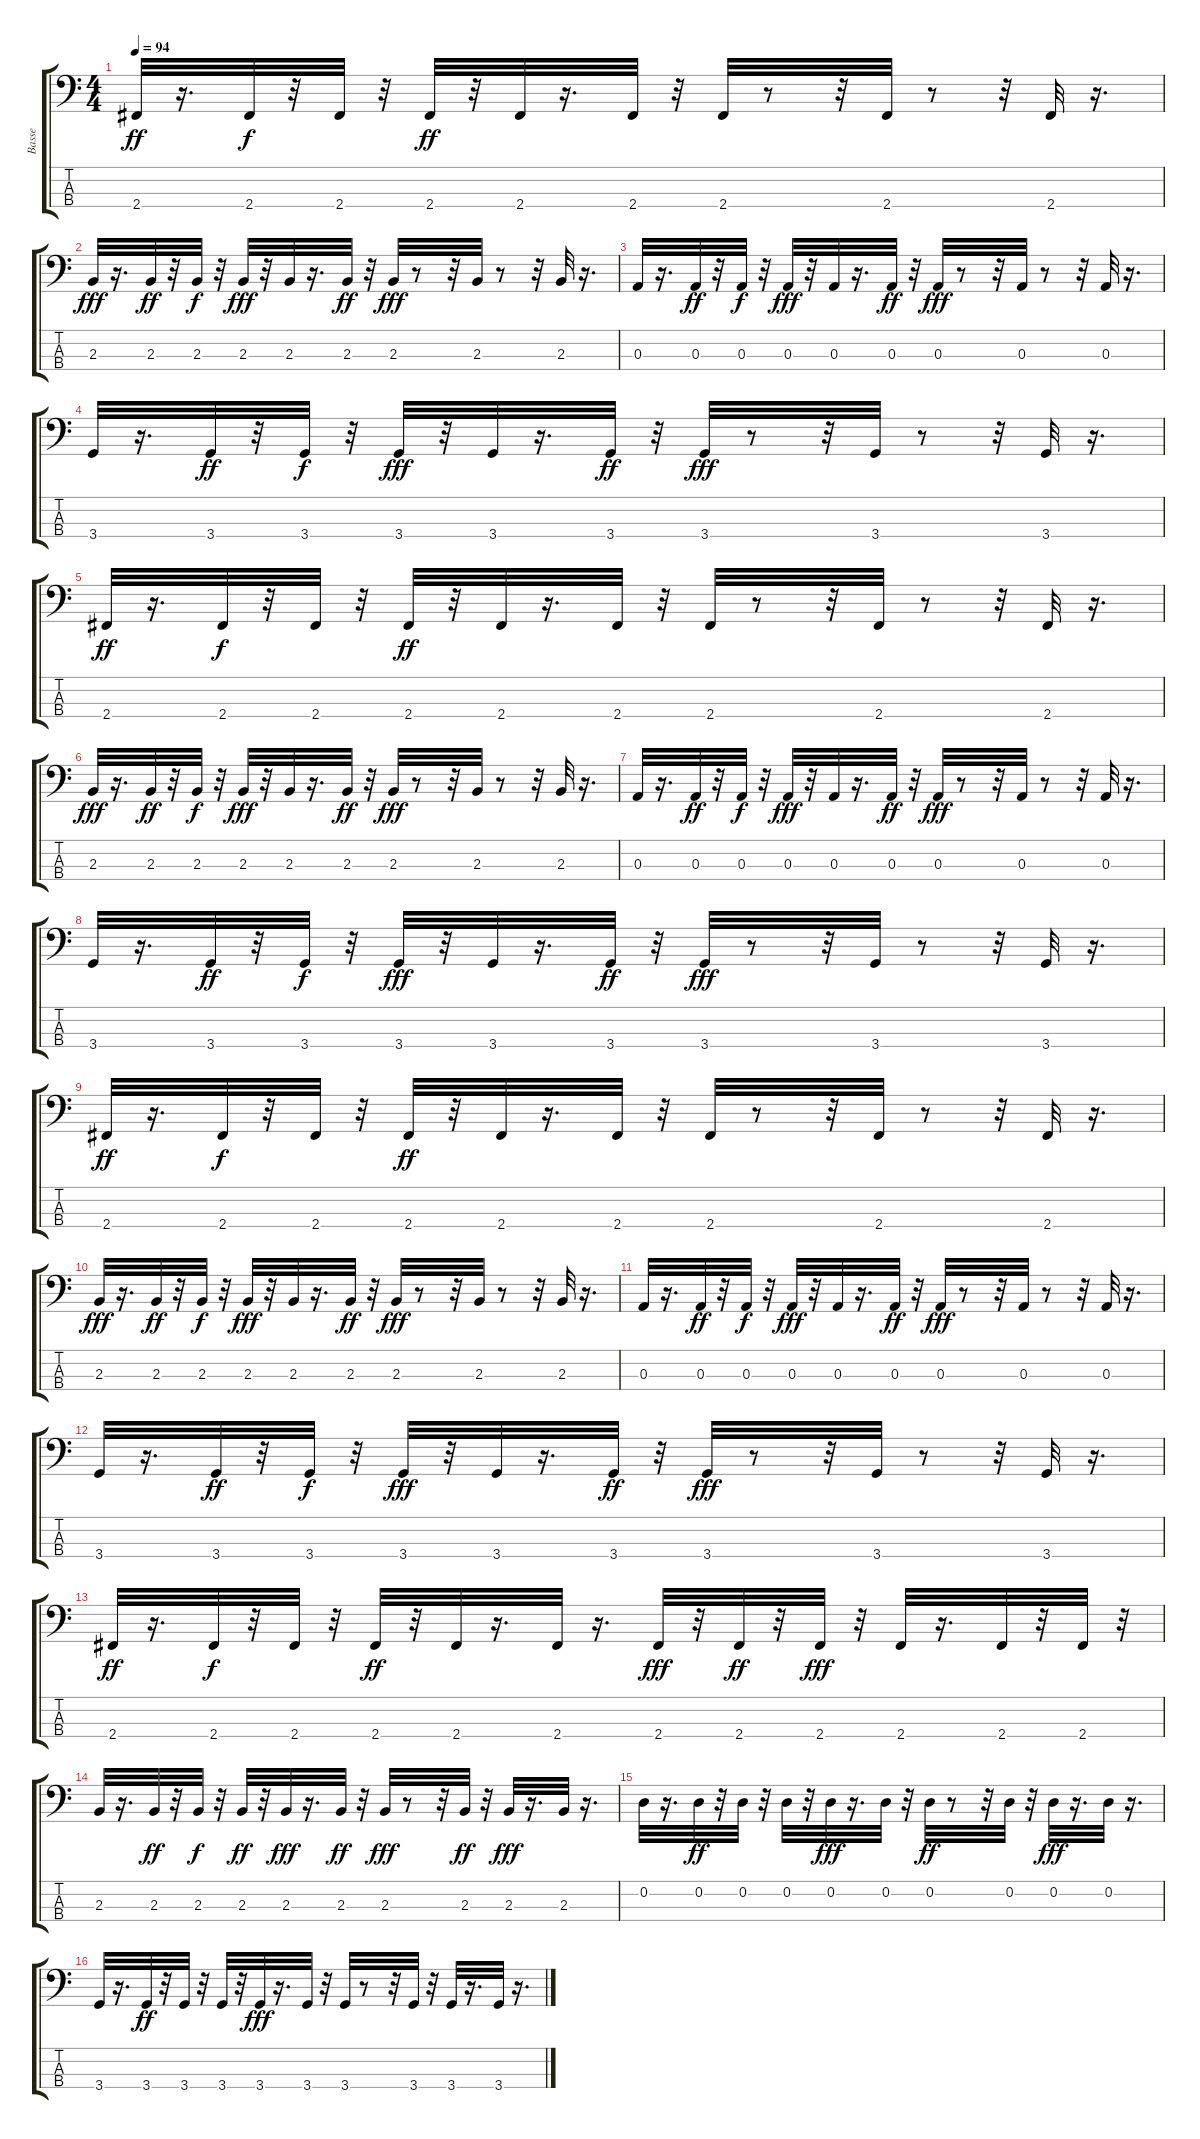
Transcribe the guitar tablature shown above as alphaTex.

\track ("Basse" "Basse") {instrument synthbass2}
\staff {score tabs}
\tuning (G2 D2 A1 E1) {hide}
\ts (4 4)
\tempo 94
\clef f4
\ks c
2.4.32{dy ff} r.16{d} 2.4.32{dy f} r.32 2.4.32 r.32 2.4.32{dy ff} r.32 2.4.32 r.16{d} 2.4.32 r.32 2.4.32 r.8 r.32 2.4.32 r.8 r.32 2.4.32 r.16{d} |
2.3.32{dy fff} r.16{d} 2.3.32{dy ff} r.32 2.3.32{dy f} r.32 2.3.32{dy fff} r.32 2.3.32 r.16{d} 2.3.32{dy ff} r.32 2.3.32{dy fff} r.8 r.32 2.3.32 r.8 r.32 2.3.32 r.16{d} |
0.3.32 r.16{d} 0.3.32{dy ff} r.32 0.3.32{dy f} r.32 0.3.32{dy fff} r.32 0.3.32 r.16{d} 0.3.32{dy ff} r.32 0.3.32{dy fff} r.8 r.32 0.3.32 r.8 r.32 0.3.32 r.16{d} |
3.4.32 r.16{d} 3.4.32{dy ff} r.32 3.4.32{dy f} r.32 3.4.32{dy fff} r.32 3.4.32 r.16{d} 3.4.32{dy ff} r.32 3.4.32{dy fff} r.8 r.32 3.4.32 r.8 r.32 3.4.32 r.16{d} |
2.4.32{dy ff} r.16{d} 2.4.32{dy f} r.32 2.4.32 r.32 2.4.32{dy ff} r.32 2.4.32 r.16{d} 2.4.32 r.32 2.4.32 r.8 r.32 2.4.32 r.8 r.32 2.4.32 r.16{d} |
2.3.32{dy fff} r.16{d} 2.3.32{dy ff} r.32 2.3.32{dy f} r.32 2.3.32{dy fff} r.32 2.3.32 r.16{d} 2.3.32{dy ff} r.32 2.3.32{dy fff} r.8 r.32 2.3.32 r.8 r.32 2.3.32 r.16{d} |
0.3.32 r.16{d} 0.3.32{dy ff} r.32 0.3.32{dy f} r.32 0.3.32{dy fff} r.32 0.3.32 r.16{d} 0.3.32{dy ff} r.32 0.3.32{dy fff} r.8 r.32 0.3.32 r.8 r.32 0.3.32 r.16{d} |
3.4.32 r.16{d} 3.4.32{dy ff} r.32 3.4.32{dy f} r.32 3.4.32{dy fff} r.32 3.4.32 r.16{d} 3.4.32{dy ff} r.32 3.4.32{dy fff} r.8 r.32 3.4.32 r.8 r.32 3.4.32 r.16{d} |
2.4.32{dy ff} r.16{d} 2.4.32{dy f} r.32 2.4.32 r.32 2.4.32{dy ff} r.32 2.4.32 r.16{d} 2.4.32 r.32 2.4.32 r.8 r.32 2.4.32 r.8 r.32 2.4.32 r.16{d} |
2.3.32{dy fff} r.16{d} 2.3.32{dy ff} r.32 2.3.32{dy f} r.32 2.3.32{dy fff} r.32 2.3.32 r.16{d} 2.3.32{dy ff} r.32 2.3.32{dy fff} r.8 r.32 2.3.32 r.8 r.32 2.3.32 r.16{d} |
0.3.32 r.16{d} 0.3.32{dy ff} r.32 0.3.32{dy f} r.32 0.3.32{dy fff} r.32 0.3.32 r.16{d} 0.3.32{dy ff} r.32 0.3.32{dy fff} r.8 r.32 0.3.32 r.8 r.32 0.3.32 r.16{d} |
3.4.32 r.16{d} 3.4.32{dy ff} r.32 3.4.32{dy f} r.32 3.4.32{dy fff} r.32 3.4.32 r.16{d} 3.4.32{dy ff} r.32 3.4.32{dy fff} r.8 r.32 3.4.32 r.8 r.32 3.4.32 r.16{d} |
2.4.32{dy ff} r.16{d} 2.4.32{dy f} r.32 2.4.32 r.32 2.4.32{dy ff} r.32 2.4.32 r.16{d} 2.4.32 r.16{d} 2.4.32{dy fff} r.32 2.4.32{dy ff} r.32 2.4.32{dy fff} r.32 2.4.32 r.16{d} 2.4.32 r.32 2.4.32 r.32 |
2.3.32 r.16{d} 2.3.32{dy ff} r.32 2.3.32{dy f} r.32 2.3.32{dy ff} r.32 2.3.32{dy fff} r.16{d} 2.3.32{dy ff} r.32 2.3.32{dy fff} r.8 r.32 2.3.32{dy ff} r.32 2.3.32{dy fff} r.16{d} 2.3.32 r.16{d} |
0.2.32 r.16{d} 0.2.32{dy ff} r.32 0.2.32 r.32 0.2.32 r.32 0.2.32{dy fff} r.16{d} 0.2.32 r.32 0.2.32{dy ff} r.8 r.32 0.2.32 r.32 0.2.32{dy fff} r.16{d} 0.2.32 r.16{d} |
3.4.32 r.16{d} 3.4.32{dy ff} r.32 3.4.32 r.32 3.4.32 r.32 3.4.32{dy fff} r.16{d} 3.4.32 r.32 3.4.32 r.8 r.32 3.4.32 r.32 3.4.32 r.16{d} 3.4.32 r.16{d}
